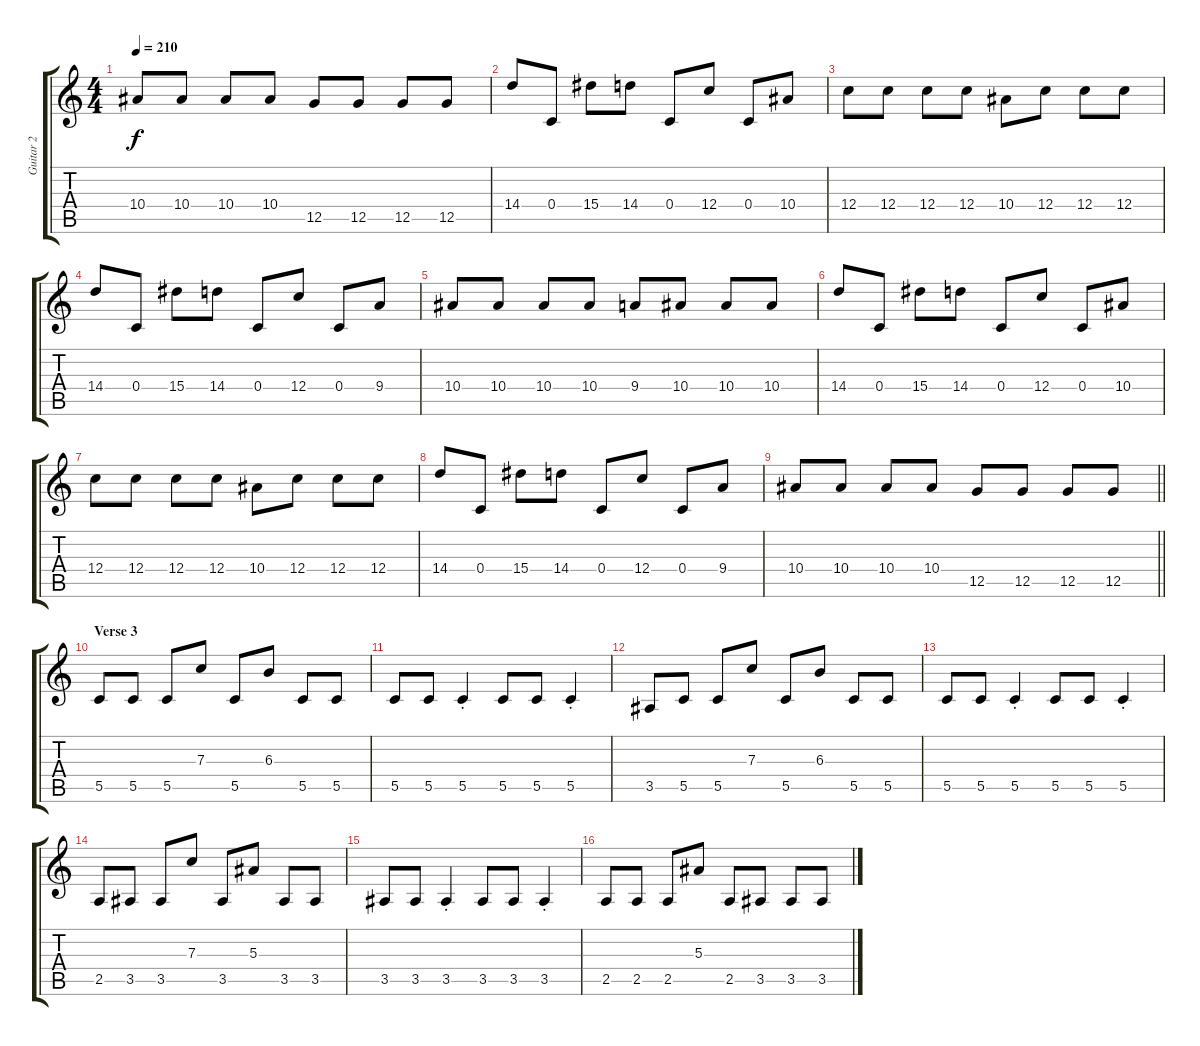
\track ("Guitar 2" "Guitar 2") {instrument distortionguitar}
\staff {score tabs}
\tuning (D4 A3 F3 C3 G2 D2) {hide}
\ts (4 4)
\tempo 210
\clef g2
\ks c
10.4.8{dy f} 10.4.8 10.4.8 10.4.8 12.5.8 12.5.8 12.5.8 12.5.8 |
14.4.8 0.4.8 15.4.8 14.4.8 0.4.8 12.4.8 0.4.8 10.4.8 |
12.4.8 12.4.8 12.4.8 12.4.8 10.4.8 12.4.8 12.4.8 12.4.8 |
14.4.8 0.4.8 15.4.8 14.4.8 0.4.8 12.4.8 0.4.8 9.4.8 |
10.4.8 10.4.8 10.4.8 10.4.8 9.4.8 10.4.8 10.4.8 10.4.8 |
14.4.8 0.4.8 15.4.8 14.4.8 0.4.8 12.4.8 0.4.8 10.4.8 |
12.4.8 12.4.8 12.4.8 12.4.8 10.4.8 12.4.8 12.4.8 12.4.8 |
14.4.8 0.4.8 15.4.8 14.4.8 0.4.8 12.4.8 0.4.8 9.4.8 |
\barLineRight lightlight
10.4.8 10.4.8 10.4.8 10.4.8 12.5.8 12.5.8 12.5.8 12.5.8 |
\section ("" "Verse 3")
5.5.8 5.5.8 5.5.8 7.3.8 5.5.8 6.3.8 5.5.8 5.5.8 |
5.5.8 5.5.8 5.5{st}.4 5.5.8 5.5.8 5.5{st}.4 |
3.5.8 5.5.8 5.5.8 7.3.8 5.5.8 6.3.8 5.5.8 5.5.8 |
5.5.8 5.5.8 5.5{st}.4 5.5.8 5.5.8 5.5{st}.4 |
2.5.8 3.5.8 3.5.8 7.3.8 3.5.8 5.3.8 3.5.8 3.5.8 |
3.5.8 3.5.8 3.5{st}.4 3.5.8 3.5.8 3.5{st}.4 |
2.5.8 2.5.8 2.5.8 5.3.8 2.5.8 3.5.8 3.5.8 3.5.8
